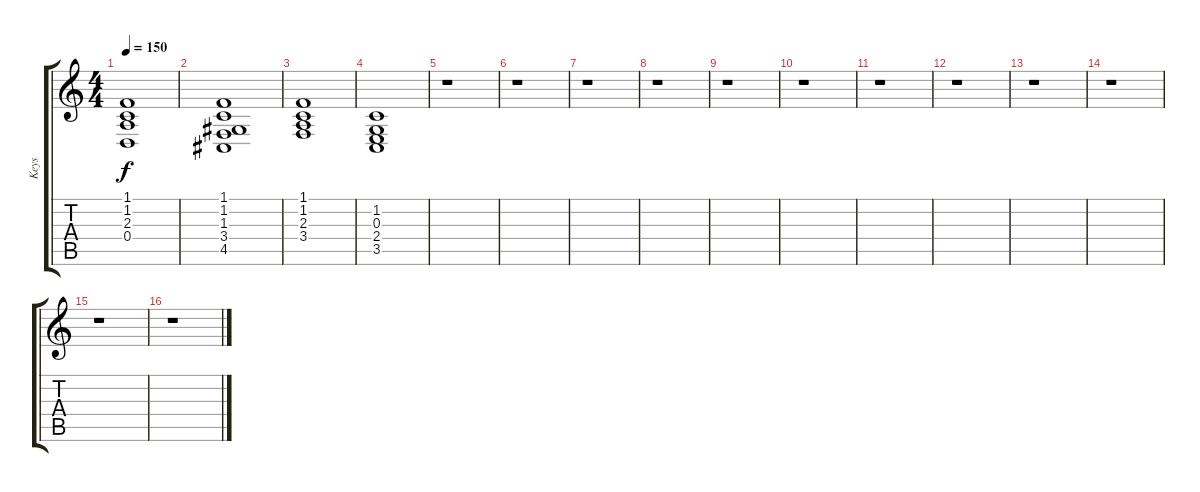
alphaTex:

\track ("Keys" "Keys") {instrument synthstrings1}
\staff {score tabs}
\tuning (E4 B3 G3 D3 A2 E2) {hide}
\ts (4 4)
\tempo 150
\clef g2
\ks c
(1.1 1.2 2.3 0.4).1{dy f} |
(1.1 1.2 1.3 3.4 4.5).1 |
(1.1 1.2 2.3 3.4).1 |
(1.2 0.3 2.4 3.5).1 |
r.1 |
r.1 |
r.1 |
r.1 |
r.1 |
r.1 |
r.1 |
r.1 |
r.1 |
r.1 |
r.1 |
r.1
